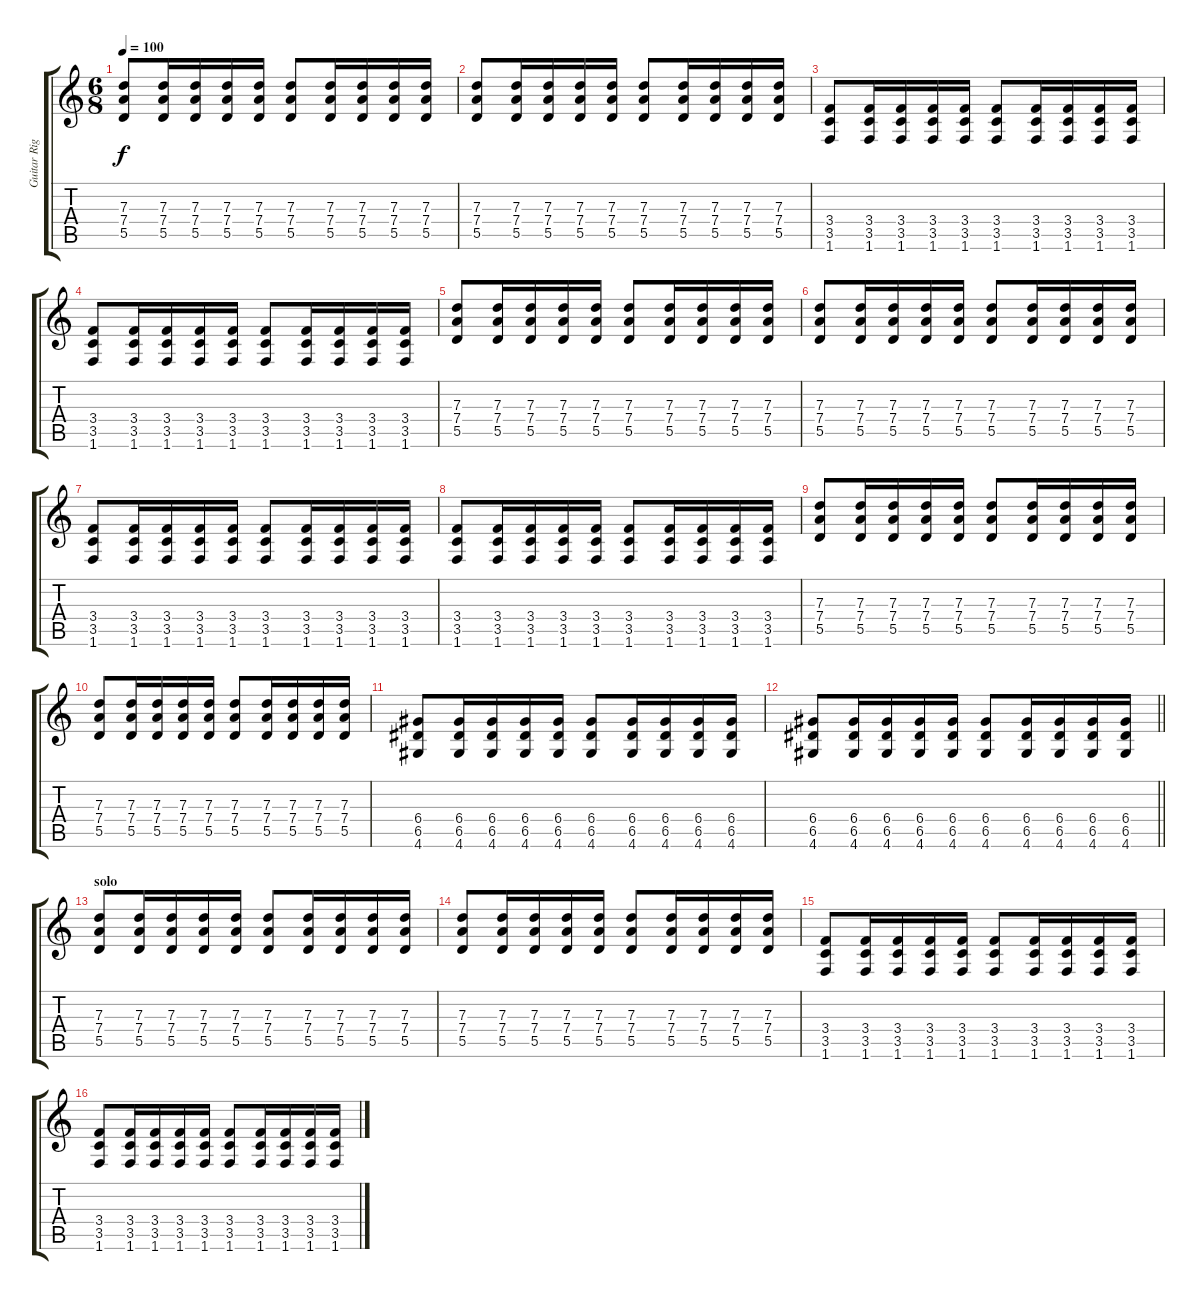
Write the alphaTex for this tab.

\track ("Guitar Right" "Guitar Rig") {instrument distortionguitar}
\staff {score tabs}
\tuning (E4 B3 G3 D3 A2 E2) {hide}
\ts (6 8)
\tempo 100
\clef g2
\ks c
(7.3 7.4 5.5).8{dy f} (7.3 7.4 5.5).16 (7.3 7.4 5.5).16 (7.3 7.4 5.5).16 (7.3 7.4 5.5).16 (7.3 7.4 5.5).8 (7.3 7.4 5.5).16 (7.3 7.4 5.5).16 (7.3 7.4 5.5).16 (7.3 7.4 5.5).16 |
(7.3 7.4 5.5).8 (7.3 7.4 5.5).16 (7.3 7.4 5.5).16 (7.3 7.4 5.5).16 (7.3 7.4 5.5).16 (7.3 7.4 5.5).8 (7.3 7.4 5.5).16 (7.3 7.4 5.5).16 (7.3 7.4 5.5).16 (7.3 7.4 5.5).16 |
(3.4 3.5 1.6).8 (3.4 3.5 1.6).16 (3.4 3.5 1.6).16 (3.4 3.5 1.6).16 (3.4 3.5 1.6).16 (3.4 3.5 1.6).8 (3.4 3.5 1.6).16 (3.4 3.5 1.6).16 (3.4 3.5 1.6).16 (3.4 3.5 1.6).16 |
(3.4 3.5 1.6).8 (3.4 3.5 1.6).16 (3.4 3.5 1.6).16 (3.4 3.5 1.6).16 (3.4 3.5 1.6).16 (3.4 3.5 1.6).8 (3.4 3.5 1.6).16 (3.4 3.5 1.6).16 (3.4 3.5 1.6).16 (3.4 3.5 1.6).16 |
(7.3 7.4 5.5).8 (7.3 7.4 5.5).16 (7.3 7.4 5.5).16 (7.3 7.4 5.5).16 (7.3 7.4 5.5).16 (7.3 7.4 5.5).8 (7.3 7.4 5.5).16 (7.3 7.4 5.5).16 (7.3 7.4 5.5).16 (7.3 7.4 5.5).16 |
(7.3 7.4 5.5).8 (7.3 7.4 5.5).16 (7.3 7.4 5.5).16 (7.3 7.4 5.5).16 (7.3 7.4 5.5).16 (7.3 7.4 5.5).8 (7.3 7.4 5.5).16 (7.3 7.4 5.5).16 (7.3 7.4 5.5).16 (7.3 7.4 5.5).16 |
(3.4 3.5 1.6).8 (3.4 3.5 1.6).16 (3.4 3.5 1.6).16 (3.4 3.5 1.6).16 (3.4 3.5 1.6).16 (3.4 3.5 1.6).8 (3.4 3.5 1.6).16 (3.4 3.5 1.6).16 (3.4 3.5 1.6).16 (3.4 3.5 1.6).16 |
(3.4 3.5 1.6).8 (3.4 3.5 1.6).16 (3.4 3.5 1.6).16 (3.4 3.5 1.6).16 (3.4 3.5 1.6).16 (3.4 3.5 1.6).8 (3.4 3.5 1.6).16 (3.4 3.5 1.6).16 (3.4 3.5 1.6).16 (3.4 3.5 1.6).16 |
(7.3 7.4 5.5).8 (7.3 7.4 5.5).16 (7.3 7.4 5.5).16 (7.3 7.4 5.5).16 (7.3 7.4 5.5).16 (7.3 7.4 5.5).8 (7.3 7.4 5.5).16 (7.3 7.4 5.5).16 (7.3 7.4 5.5).16 (7.3 7.4 5.5).16 |
(7.3 7.4 5.5).8 (7.3 7.4 5.5).16 (7.3 7.4 5.5).16 (7.3 7.4 5.5).16 (7.3 7.4 5.5).16 (7.3 7.4 5.5).8 (7.3 7.4 5.5).16 (7.3 7.4 5.5).16 (7.3 7.4 5.5).16 (7.3 7.4 5.5).16 |
(6.4 6.5 4.6).8 (6.4 6.5 4.6).16 (6.4 6.5 4.6).16 (6.4 6.5 4.6).16 (6.4 6.5 4.6).16 (6.4 6.5 4.6).8 (6.4 6.5 4.6).16 (6.4 6.5 4.6).16 (6.4 6.5 4.6).16 (6.4 6.5 4.6).16 |
\barLineRight lightlight
(6.4 6.5 4.6).8 (6.4 6.5 4.6).16 (6.4 6.5 4.6).16 (6.4 6.5 4.6).16 (6.4 6.5 4.6).16 (6.4 6.5 4.6).8 (6.4 6.5 4.6).16 (6.4 6.5 4.6).16 (6.4 6.5 4.6).16 (6.4 6.5 4.6).16 |
\section ("" "solo")
(7.3 7.4 5.5).8 (7.3 7.4 5.5).16 (7.3 7.4 5.5).16 (7.3 7.4 5.5).16 (7.3 7.4 5.5).16 (7.3 7.4 5.5).8 (7.3 7.4 5.5).16 (7.3 7.4 5.5).16 (7.3 7.4 5.5).16 (7.3 7.4 5.5).16 |
(7.3 7.4 5.5).8 (7.3 7.4 5.5).16 (7.3 7.4 5.5).16 (7.3 7.4 5.5).16 (7.3 7.4 5.5).16 (7.3 7.4 5.5).8 (7.3 7.4 5.5).16 (7.3 7.4 5.5).16 (7.3 7.4 5.5).16 (7.3 7.4 5.5).16 |
(3.4 3.5 1.6).8 (3.4 3.5 1.6).16 (3.4 3.5 1.6).16 (3.4 3.5 1.6).16 (3.4 3.5 1.6).16 (3.4 3.5 1.6).8 (3.4 3.5 1.6).16 (3.4 3.5 1.6).16 (3.4 3.5 1.6).16 (3.4 3.5 1.6).16 |
(3.4 3.5 1.6).8 (3.4 3.5 1.6).16 (3.4 3.5 1.6).16 (3.4 3.5 1.6).16 (3.4 3.5 1.6).16 (3.4 3.5 1.6).8 (3.4 3.5 1.6).16 (3.4 3.5 1.6).16 (3.4 3.5 1.6).16 (3.4 3.5 1.6).16
